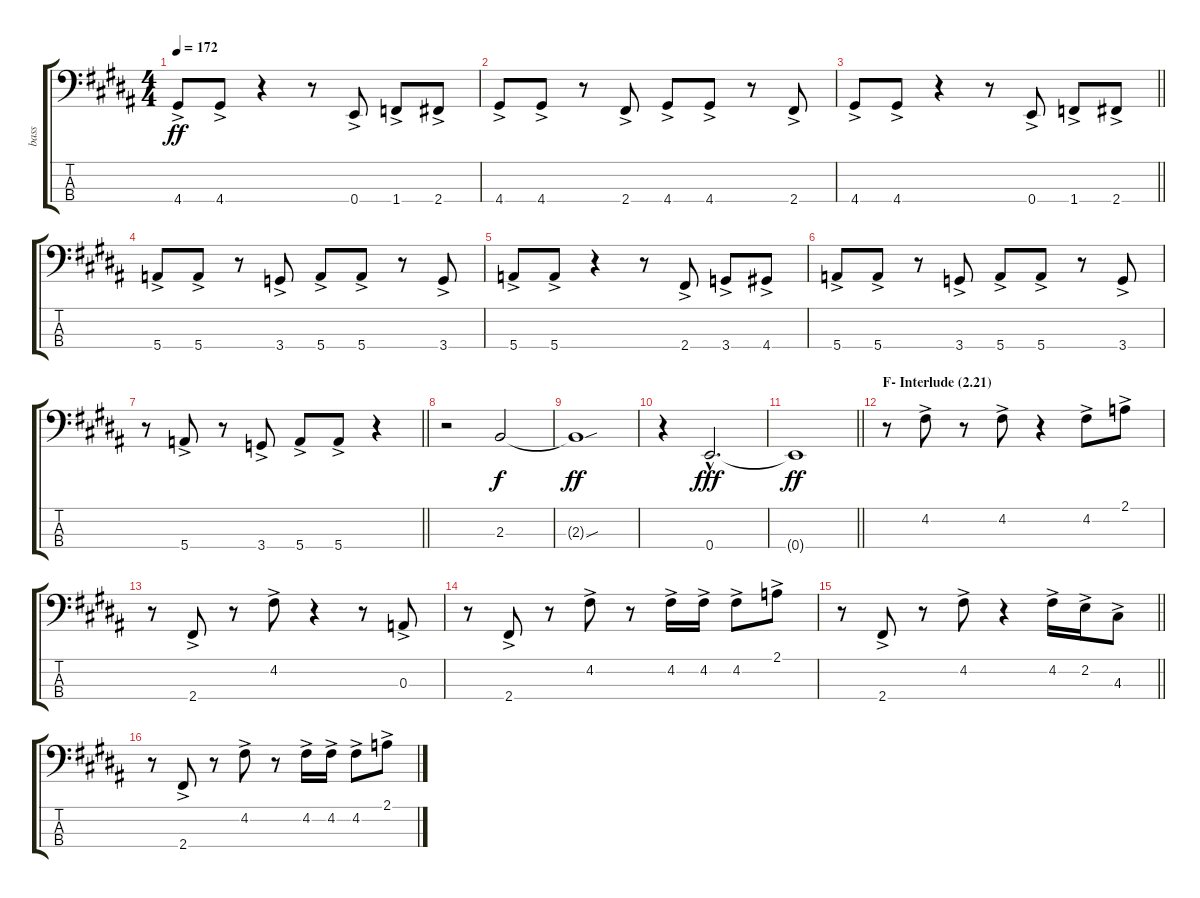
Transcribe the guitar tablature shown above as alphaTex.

\track ("bass" "bass") {instrument electricbassfinger}
\staff {score tabs}
\tuning (G2 D2 A1 E1) {hide}
\ts (4 4)
\tempo 172
\clef f4
\ks g#minor
4.4{ac}.8{dy ff} 4.4{ac}.8 r.4 r.8 0.4{ac}.8 1.4{ac}.8 2.4{ac}.8 |
\ks b
4.4{ac}.8 4.4{ac}.8 r.8 2.4{ac}.8 4.4{ac}.8 4.4{ac}.8 r.8 2.4{ac}.8 |
\barLineRight lightlight
\ks g#minor
4.4{ac}.8 4.4{ac}.8 r.4 r.8 0.4{ac}.8 1.4{ac}.8 2.4{ac}.8 |
\ks b
5.4{ac}.8 5.4{ac}.8 r.8 3.4{ac}.8 5.4{ac}.8 5.4{ac}.8 r.8 3.4{ac}.8 |
\ks g#minor
5.4{ac}.8 5.4{ac}.8 r.4 r.8 2.4{ac}.8 3.4{ac}.8 4.4{ac}.8 |
5.4{ac}.8 5.4{ac}.8 r.8 3.4{ac}.8 5.4{ac}.8 5.4{ac}.8 r.8 3.4{ac}.8 |
\barLineRight lightlight
r.8 5.4{ac}.8 r.8 3.4{ac}.8 5.4{ac}.8 5.4{ac}.8 r.4 |
\ks b
r.2 2.3.2{dy f} |
\ks g#minor
2.3{sou t}.1{dy ff} |
r.4 0.4{hac}.2{d dy fff} |
\barLineRight lightlight
0.4{t}.1{dy ff} |
\section ("" "F- Interlude (2.21)")
\ks b
r.8 4.2{ac}.8 r.8 4.2{ac}.8 r.4 4.2{ac}.8 2.1{ac}.8 |
\ks g#minor
r.8 2.4{ac}.8 r.8 4.2{ac}.8 r.4 r.8 0.3{ac}.8 |
r.8 2.4{ac}.8 r.8 4.2{ac}.8 r.8 4.2{ac}.16 4.2{ac}.16 4.2{ac}.8 2.1{ac}.8 |
\barLineRight lightlight
r.8 2.4{ac}.8 r.8 4.2{ac}.8 r.4 4.2{ac}.16 2.2{ac}.16 4.3{ac}.8 |
\ks b
r.8 2.4{ac}.8 r.8 4.2{ac}.8 r.8 4.2{ac}.16 4.2{ac}.16 4.2{ac}.8 2.1{ac}.8
